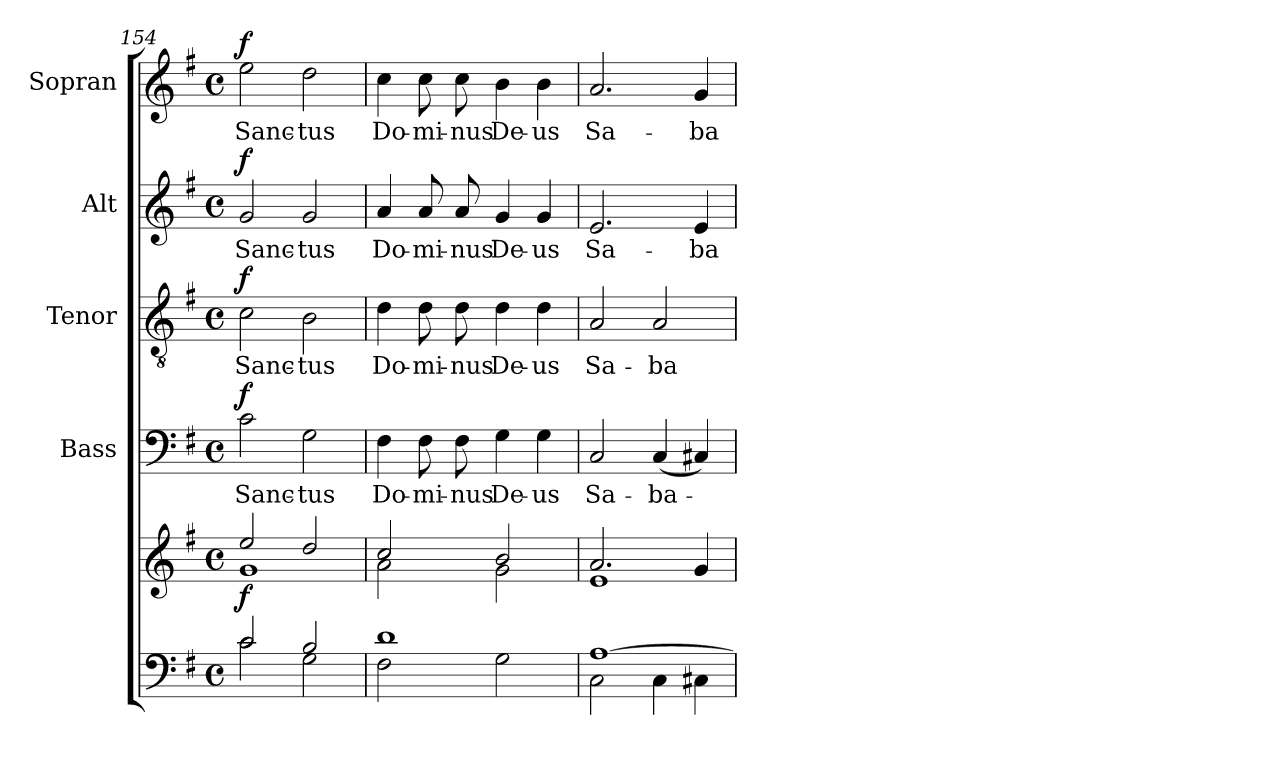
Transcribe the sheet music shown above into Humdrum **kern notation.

**kern	**kern	**dynam	**kern	**text	**dynam	**kern	**text	**dynam	**kern	**text	**dynam	**kern	**text	**dynam
*part5	*part5	*part5	*part4	*part4	*part4	*part3	*part3	*part3	*part2	*part2	*part2	*part1	*part1	*part1
*staff6	*staff5	*staff5/6	*staff4	*staff4	*staff4	*staff3	*staff3	*staff3	*staff2	*staff2	*staff2	*staff1	*staff1	*staff1
*	*	*	*I"Bass	*	*	*I"Tenor	*	*	*I"Alt	*	*	*I"Sopran	*	*
*	*	*	*I'B.	*	*	*I'T.	*	*	*I'A.	*	*	*I'S.	*	*
*clefF4	*clefG2	*	*clefF4	*	*	*clefGv2	*	*	*clefG2	*	*	*clefG2	*	*
*k[f#]	*k[f#]	*	*k[f#]	*	*	*k[f#]	*	*	*k[f#]	*	*	*k[f#]	*	*
*G:	*G:	*	*G:	*	*	*G:	*	*	*G:	*	*	*G:	*	*
*M4/4	*M4/4	*	*M4/4	*	*	*M4/4	*	*	*M4/4	*	*	*M4/4	*	*
*met(c)	*met(c)	*	*met(c)	*	*	*met(c)	*	*	*met(c)	*	*	*met(c)	*	*
=154	=154	=154	=154	=154	=154	=154	=154	=154	=154	=154	=154	=154	=154	=154
*^	*^	*	*	*	*	*	*	*	*	*	*	*	*	*
!	!	!	!	!LO:DY:b	!	!LO:LY:b	!LO:DY:a	!	!LO:LY:b	!LO:DY:a	!	!LO:LY:b	!LO:DY:a	!	!LO:LY:b	!LO:DY:a
2c/	2c\	2ee/	1g	f	2c\	Sanc-	f	2c\	Sanc-	f	2g/	Sanc-	f	2ee\	Sanc-	f
!	!	!	!	!	!	!LO:LY:b	!	!	!LO:LY:b	!	!	!LO:LY:b	!	!	!LO:LY:b	!
2B/	2G\	2dd/	.	.	2G\	-tus	.	2B\	-tus	.	2g/	-tus	.	2dd\	-tus	.
!!LO:LB:g=z
=155	=155	=155	=155	=155	=155	=155	=155	=155	=155	=155	=155	=155	=155	=155	=155	=155
!	!	!	!	!	!	!LO:LY:b	!	!	!LO:LY:b	!	!	!LO:LY:b	!	!	!LO:LY:b	!
1d	2F#\	2cc/	2a\	.	4F#\	Do-	.	4d\	Do-	.	4a/	Do-	.	4cc\	Do-	.
!	!	!	!	!	!	!LO:LY:b	!	!	!LO:LY:b	!	!	!LO:LY:b	!	!	!LO:LY:b	!
.	.	.	.	.	8F#\	-mi-	.	8d\	-mi-	.	8a/	-mi-	.	8cc\	-mi-	.
!	!	!	!	!	!	!LO:LY:b	!	!	!LO:LY:b	!	!	!LO:LY:b	!	!	!LO:LY:b	!
.	.	.	.	.	8F#\	-nus	.	8d\	-nus	.	8a/	-nus	.	8cc\	-nus	.
!	!	!	!	!	!	!LO:LY:b	!	!	!LO:LY:b	!	!	!LO:LY:b	!	!	!LO:LY:b	!
.	2G\	2b/	2g\	.	4G\	De-	.	4d\	De-	.	4g/	De-	.	4b\	De-	.
!	!	!	!	!	!	!LO:LY:b	!	!	!LO:LY:b	!	!	!LO:LY:b	!	!	!LO:LY:b	!
.	.	.	.	.	4G\	-us	.	4d\	-us	.	4g/	-us	.	4b\	-us	.
=156	=156	=156	=156	=156	=156	=156	=156	=156	=156	=156	=156	=156	=156	=156	=156	=156
!	!	!	!	!	!	!LO:LY:b	!	!	!LO:LY:b	!	!	!LO:LY:b	!	!	!LO:LY:b	!
[>1A	2C\	2.a/	1e	.	2C/	Sa-	.	2A/	Sa-	.	2.e/	Sa-	.	2.a/	Sa-	.
!	!	!	!	!	!	!LO:LY:b	!	!	!LO:LY:b	!	!	!	!	!	!	!
.	4C\	.	.	.	(<4C/	-ba-	.	2A/	-ba-	.	.	.	.	.	.	.
!	!	!	!	!	!	!	!	!	!	!	!	!LO:LY:b	!	!	!LO:LY:b	!
.	4C#X\	4g/	.	.	4C#X/)	.	.	.	.	.	4e/	-ba-	.	4g/	-ba-	.
*v	*v	*	*	*	*	*	*	*	*	*	*	*	*	*	*	*
*	*v	*v	*	*	*	*	*	*	*	*	*	*	*	*	*
=	=	=	=	=	=	=	=	=	=	=	=	=	=	=
*-	*-	*-	*-	*-	*-	*-	*-	*-	*-	*-	*-	*-	*-	*-
